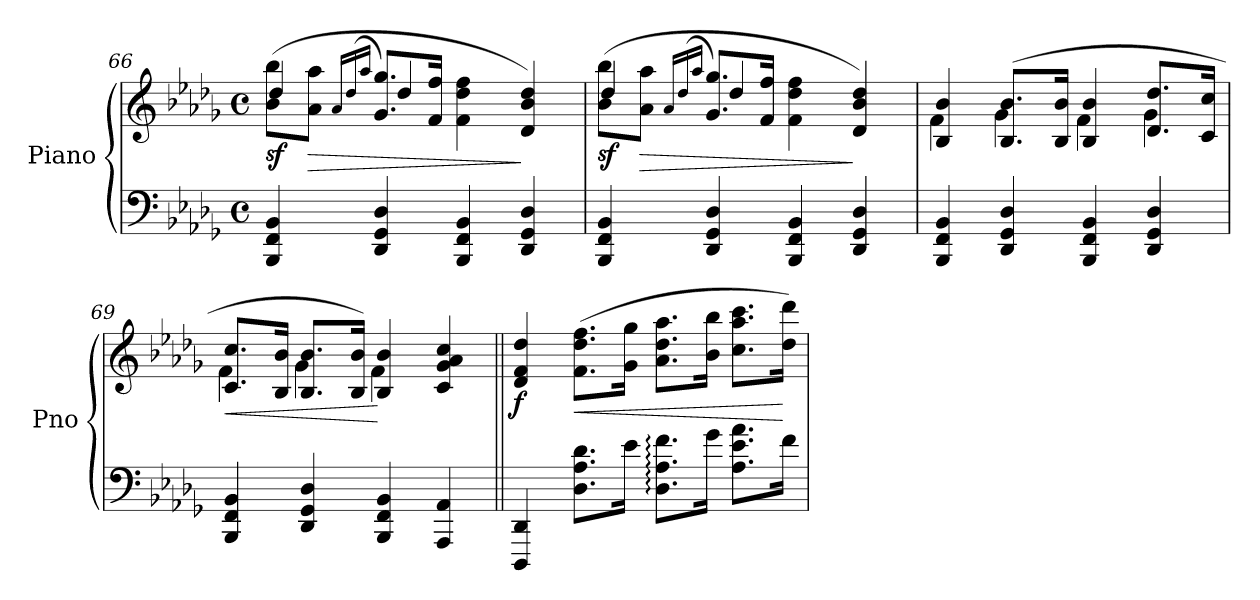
**kern	**kern	**dynam
*part1	*part1	*part1
*staff2	*staff1	*staff1/2
*I"Piano	*	*
*I'Pno	*	*
*clefF4	*clefG2	*
*k[b-e-a-d-g-]	*k[b-e-a-d-g-]	*
*M4/4	*M4/4	*
*met(c)	*met(c)	*
=66	=66	=66
*	*^	*
!	!	!	!LO:DY:b
4BBB-/ 4FF/ 4BB-/	(8b-\ 8bb-\L	4dd-/	sf
!	!	!	!LO:HP:b
.	8a-\ 8aa-\J	.	>
.	16qa-/LL	.	.
.	(16qdd-/	.	.
.	16qaa-/JJ	.	.
4DD-/ 4GG-/ 4D-/	8.g-/ 8.gg-/L)	4dd-/	.
.	16f/ 16ff/Jk	.	.
4BBB-/ 4FF/ 4BB-/	4f\ 4dd-\ 4ff\	2ryy	.
4DD-/ 4GG-/ 4D-/	4d-/ 4b-/ 4dd-/)	.	]
!!LO:LB:g=z	!!
=67	=67	=67	=67
!	!	!	!LO:DY:b
4BBB-/ 4FF/ 4BB-/	(8b-\ 8bb-\L	4dd-/	sf
!	!	!	!LO:HP:b
.	8a-\ 8aa-\J	.	>
.	16qa-/LL	.	.
.	(16qdd-/	.	.
.	16qaa-/JJ	.	.
4DD-/ 4GG-/ 4D-/	8.g-/ 8.gg-/L)	4dd-/	.
.	16f/ 16ff/Jk	.	.
4BBB-/ 4FF/ 4BB-/	4f\ 4dd-\ 4ff\	2ryy	.
4DD-/ 4GG-/ 4D-/	4d-/ 4b-/ 4dd-/)	.	]
=68	=68	=68	=68
4BBB-/ 4FF/ 4BB-/	4B-/ 4b-/	4f\	.
4DD-/ 4GG-/ 4D-/	(8.B-/ 8.b-/L	4g-\	.
.	16B-/ 16b-/Jk	.	.
4BBB-/ 4FF/ 4BB-/	4B-/ 4b-/	4f\	.
4DD-/ 4GG-/ 4D-/	8.d-/ 8.dd-/L	4g-\	.
.	16c/ 16cc/Jk	.	.
=69	=69	=69	=69
!	!	!	!LO:HP:b
4BBB-/ 4FF/ 4BB-/	8.c/ 8.cc/L	4f\	<
.	16B-/ 16b-/Jk	.	.
4DD-/ 4GG-/ 4D-/	8.B-/ 8.b-/L	4g-\	.
.	16B-/ 16b-/Jk)	.	.
4BBB-/ 4FF/ 4BB-/	4B-/ 4b-/	4f\	[
4AAA-/ 4AA-/	4c/ 4g-/ 4a-/ 4cc/	4ryy	.
=70||	=70||	=70||	=70||
!	!	!	!LO:DY:b
*	*v	*v	*
4DDD-/ 4DD-/	4d-/ 4f/ 4dd-/	f
!	!	!LO:HP:b
8.D-\ 8.A-\ 8.d-\L	(8.f\ 8.dd-\ 8.ff\L	<
16e-\Jk	16g-\ 16gg-\Jk	.
8.D-\: 8.A-\: 8.f\:L	8.a-\ 8.dd-\ 8.aa-\L	.
16g-\Jk	16b-\ 16bb-\Jk	.
8.A-\ 8.e-\ 8.a-\L	8.cc\ 8.aa-\ 8.ccc\L	.
16f\Jk	16dd-\ 16ddd-\Jk)	[
=	=	=
*-	*-	*-
